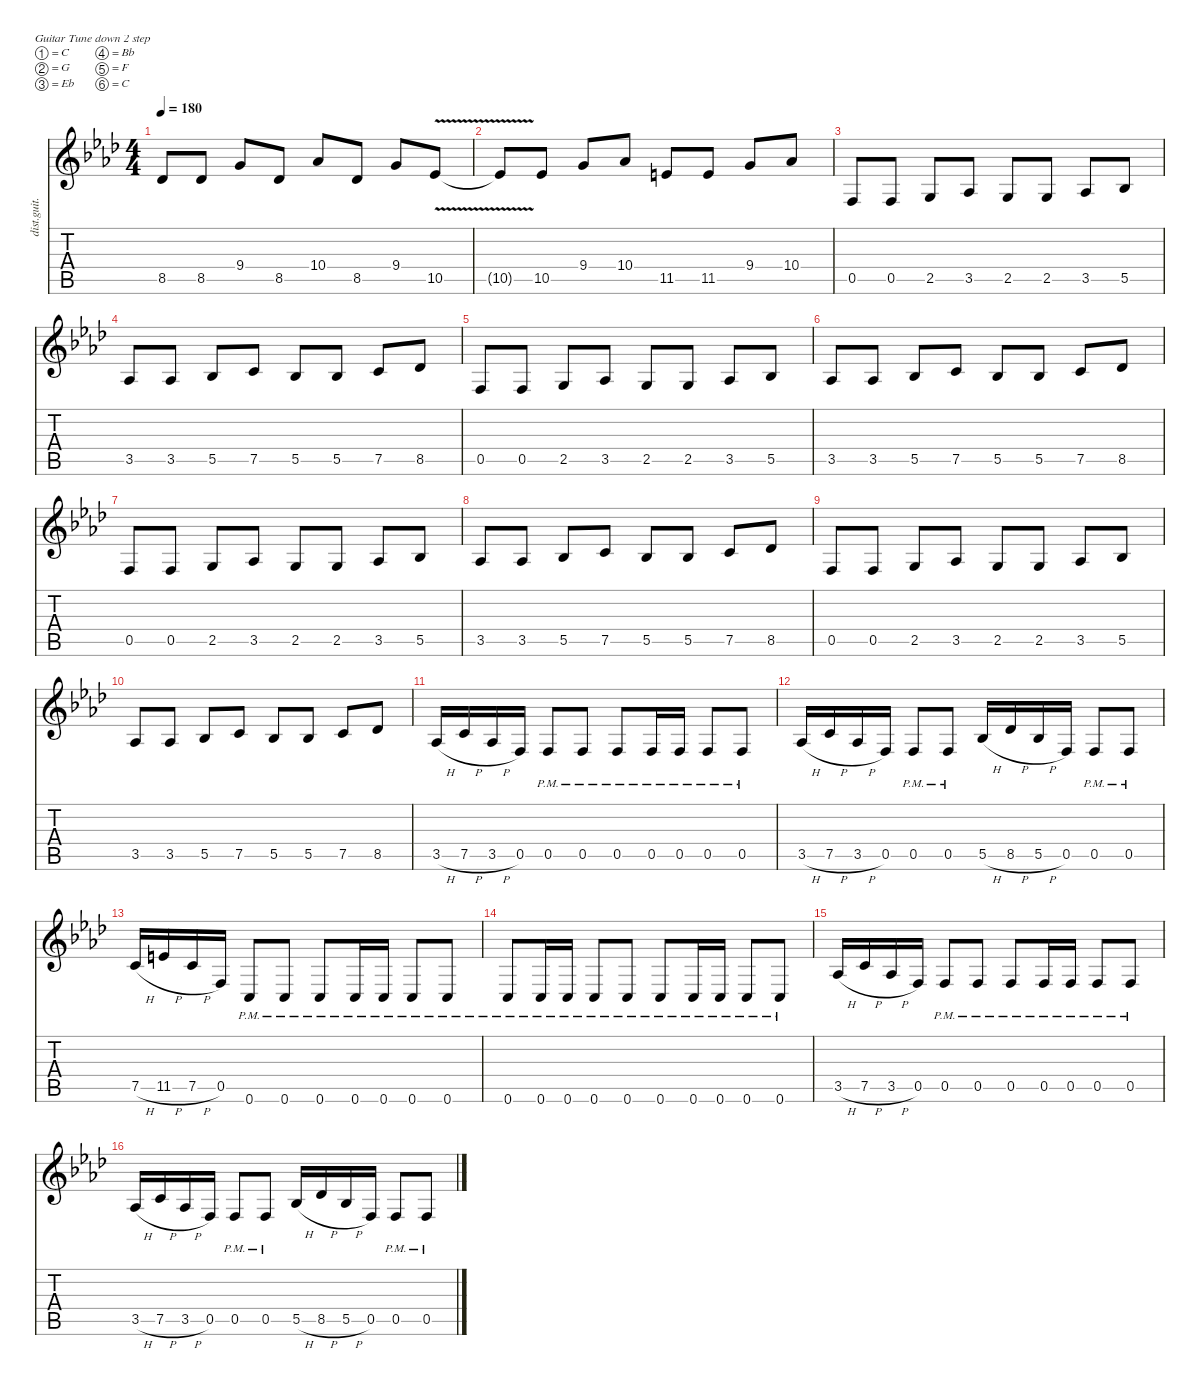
\defaultSystemsLayout 4
\hideDynamics
\bracketExtendMode nobrackets
\track ("Gtr.1 Double" "dist.guit.") {mute instrument distortionguitar}
\staff {score tabs}
\tuning (C4 G3 Eb3 Bb2 F2 C2)
\ts (4 4)
\tempo 180
\clef g2
\ks fminor
8.5{acc b}.8{dy f} 8.5{acc b}.8 9.4{acc forcenatural}.8 8.5{acc b}.8 10.4{acc b}.8 8.5{acc b}.8 9.4{acc forcenatural}.8 10.5{v acc b}.8 |
10.5{v t acc b}.8 10.5{acc b}.8 9.4{acc forcenatural}.8 10.4{acc b}.8 11.5{acc forcenatural}.8 11.5{acc forcenatural}.8 9.4{acc forcenatural}.8 10.4{acc b}.8 |
0.5{acc forcenatural}.8 0.5{acc forcenatural}.8 2.5{acc forcenatural}.8 3.5{acc b}.8 2.5{acc forcenatural}.8 2.5{acc forcenatural}.8 3.5{acc b}.8 5.5{acc b}.8 |
3.5{acc b}.8 3.5{acc b}.8 5.5{acc b}.8 7.5{acc forcenatural}.8 5.5{acc b}.8 5.5{acc b}.8 7.5{acc forcenatural}.8 8.5{acc b}.8 |
0.5{acc forcenatural}.8 0.5{acc forcenatural}.8 2.5{acc forcenatural}.8 3.5{acc b}.8 2.5{acc forcenatural}.8 2.5{acc forcenatural}.8 3.5{acc b}.8 5.5{acc b}.8 |
3.5{acc b}.8 3.5{acc b}.8 5.5{acc b}.8 7.5{acc forcenatural}.8 5.5{acc b}.8 5.5{acc b}.8 7.5{acc forcenatural}.8 8.5{acc b}.8 |
0.5{acc forcenatural}.8 0.5{acc forcenatural}.8 2.5{acc forcenatural}.8 3.5{acc b}.8 2.5{acc forcenatural}.8 2.5{acc forcenatural}.8 3.5{acc b}.8 5.5{acc b}.8 |
3.5{acc b}.8 3.5{acc b}.8 5.5{acc b}.8 7.5{acc forcenatural}.8 5.5{acc b}.8 5.5{acc b}.8 7.5{acc forcenatural}.8 8.5{acc b}.8 |
0.5{acc forcenatural}.8 0.5{acc forcenatural}.8 2.5{acc forcenatural}.8 3.5{acc b}.8 2.5{acc forcenatural}.8 2.5{acc forcenatural}.8 3.5{acc b}.8 5.5{acc b}.8 |
3.5{acc b}.8 3.5{acc b}.8 5.5{acc b}.8 7.5{acc forcenatural}.8 5.5{acc b}.8 5.5{acc b}.8 7.5{acc forcenatural}.8 8.5{acc b}.8 |
3.5{h acc b}.16 7.5{h acc forcenatural}.16 3.5{h acc b}.16 0.5{acc forcenatural}.16 0.5{pm acc forcenatural}.8 0.5{pm acc forcenatural}.8 0.5{pm acc forcenatural}.8 0.5{pm acc forcenatural}.16 0.5{pm acc forcenatural}.16 0.5{pm acc forcenatural}.8 0.5{pm acc forcenatural}.8 |
3.5{h acc b}.16 7.5{h acc forcenatural}.16 3.5{h acc b}.16 0.5{acc forcenatural}.16 0.5{pm acc forcenatural}.8 0.5{pm acc forcenatural}.8 5.5{h acc b}.16 8.5{h acc b}.16 5.5{h acc b}.16 0.5{acc forcenatural}.16 0.5{pm acc forcenatural}.8 0.5{pm acc forcenatural}.8 |
7.5{h acc forcenatural}.16 11.5{h acc forcenatural}.16 7.5{h acc forcenatural}.16 0.5{acc forcenatural}.16 0.6{pm acc forcenatural}.8 0.6{pm acc forcenatural}.8 0.6{pm acc forcenatural}.8 0.6{pm acc forcenatural}.16 0.6{pm acc forcenatural}.16 0.6{pm acc forcenatural}.8 0.6{pm acc forcenatural}.8 |
0.6{pm acc forcenatural}.8 0.6{pm acc forcenatural}.16 0.6{pm acc forcenatural}.16 0.6{pm acc forcenatural}.8 0.6{pm acc forcenatural}.8 0.6{pm acc forcenatural}.8 0.6{pm acc forcenatural}.16 0.6{pm acc forcenatural}.16 0.6{pm acc forcenatural}.8 0.6{pm acc forcenatural}.8 |
3.5{h acc b}.16 7.5{h acc forcenatural}.16 3.5{h acc b}.16 0.5{acc forcenatural}.16 0.5{pm acc forcenatural}.8 0.5{pm acc forcenatural}.8 0.5{pm acc forcenatural}.8 0.5{pm acc forcenatural}.16 0.5{pm acc forcenatural}.16 0.5{pm acc forcenatural}.8 0.5{pm acc forcenatural}.8 |
3.5{h acc b}.16 7.5{h acc forcenatural}.16 3.5{h acc b}.16 0.5{acc forcenatural}.16 0.5{pm acc forcenatural}.8 0.5{pm acc forcenatural}.8 5.5{h acc b}.16 8.5{h acc b}.16 5.5{h acc b}.16 0.5{acc forcenatural}.16 0.5{pm acc forcenatural}.8 0.5{pm acc forcenatural}.8
